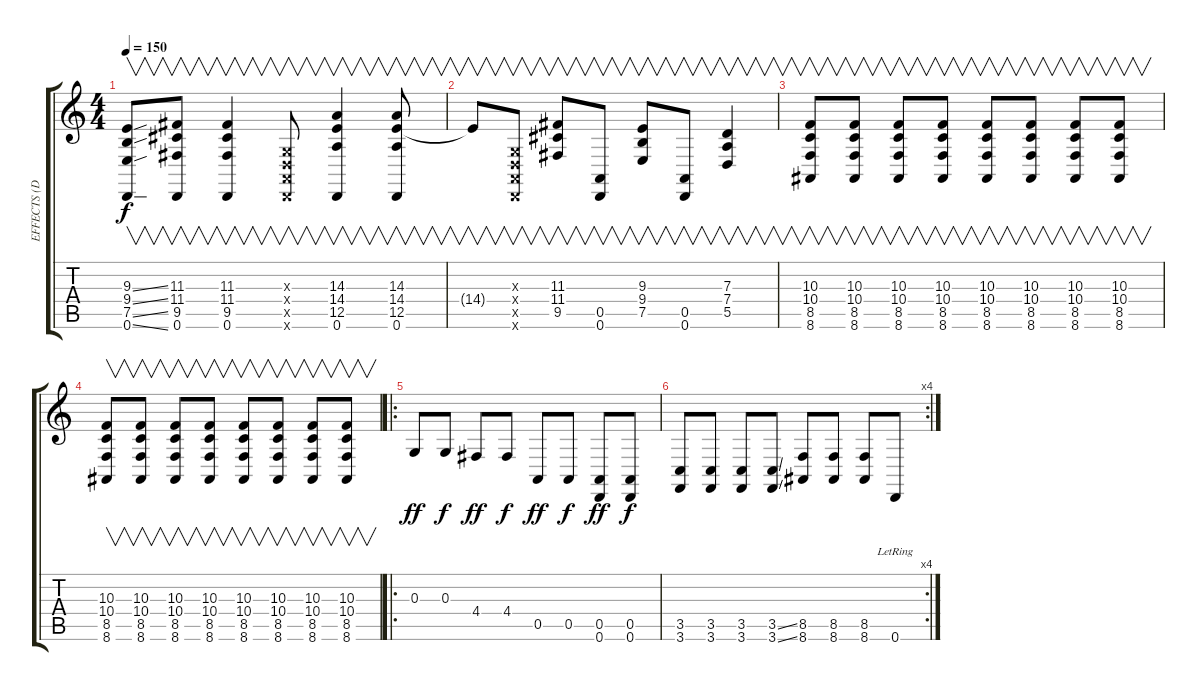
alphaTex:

\track ("EFFECTS (DON'T PAY ATTENTION)" "EFFECTS (D") {instrument fx4atmosphere}
\staff {score tabs}
\tuning (E4 B3 G3 D3 A2 D2) {hide}
\ts (4 4)
\tempo 150
\clef g2
\ks c
(9.3{ss} 9.4{ss} 7.5{ss} 0.6{ss}).8{v dy f} (11.3 11.4 9.5 0.6).8{v} (11.3 11.4 9.5 0.6).4{v} (0.3{x} 0.4{x} 0.5{x} 0.6{x}).8{v} (14.3 14.4 12.5 0.6).4{v} (14.3 14.4 12.5 0.6).8{v} |
14.4{t}.8{v} (0.3{x} 0.4{x} 0.5{x} 0.6{x}).8{v} (11.3 11.4 9.5).8{v} (0.5 0.6).8{v} (9.3 9.4 7.5).8{v} (0.5 0.6).8{v} (7.3 7.4 5.5).4{v} |
(10.3 10.4 8.5 8.6).8{v} (10.3 10.4 8.5 8.6).8{v} (10.3 10.4 8.5 8.6).8{v} (10.3 10.4 8.5 8.6).8{v} (10.3 10.4 8.5 8.6).8{v} (10.3 10.4 8.5 8.6).8{v} (10.3 10.4 8.5 8.6).8{v} (10.3 10.4 8.5 8.6).8{v} |
(10.3 10.4 8.5 8.6).8{v} (10.3 10.4 8.5 8.6).8{v} (10.3 10.4 8.5 8.6).8{v} (10.3 10.4 8.5 8.6).8{v} (10.3 10.4 8.5 8.6).8{v} (10.3 10.4 8.5 8.6).8{v} (10.3 10.4 8.5 8.6).8{v} (10.3 10.4 8.5 8.6).8{v} |
\ro
0.3.8{dy ff volume 8 instrument electricguitarclean} 0.3.8{dy f} 4.4.8{dy ff} 4.4.8{dy f} 0.5.8{dy ff} 0.5.8{dy f} (0.5 0.6).8{dy ff} (0.5 0.6).8{dy f} |
\rc 4
(3.5 3.6).8 (3.5 3.6).8 (3.5 3.6).8 (3.5{ss} 3.6{ss}).8 (8.5 8.6).8 (8.5 8.6).8 (8.5 8.6).8 0.6{lr}.8
